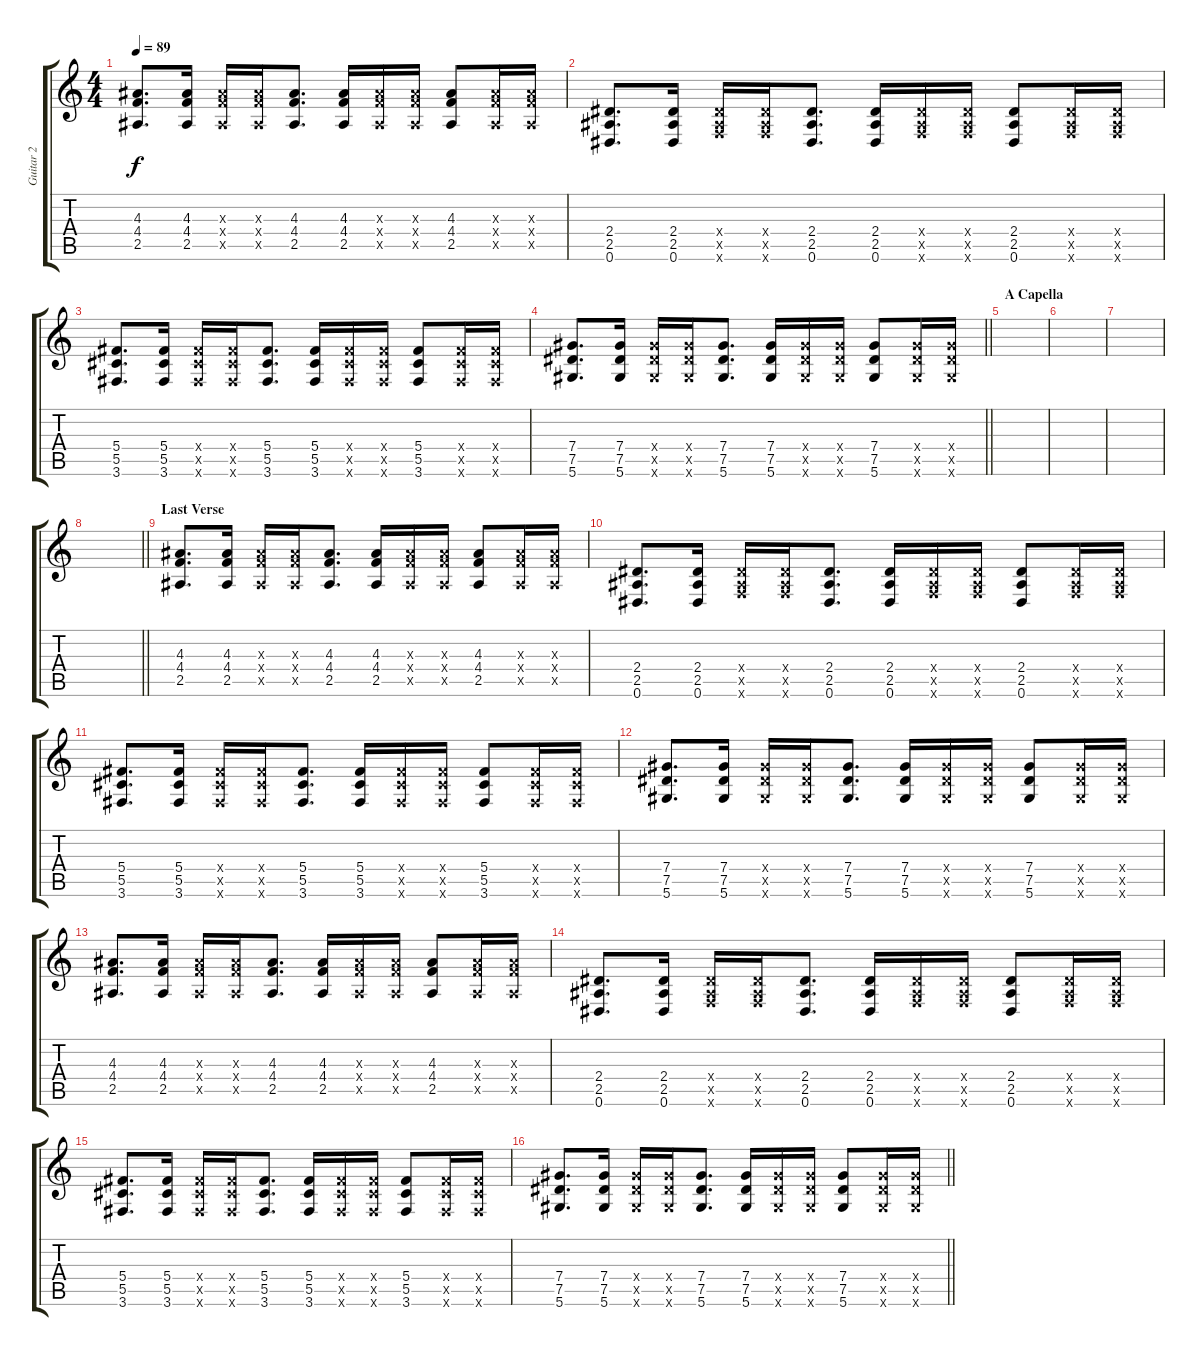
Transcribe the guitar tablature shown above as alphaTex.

\track ("Guitar 2" "Guitar 2") {instrument acousticguitarsteel}
\staff {score tabs}
\tuning (Eb4 Bb3 Gb3 Db3 Ab2 Eb2) {hide}
\ts (4 4)
\tempo 89
\clef g2
\ks c
(4.3 4.4 2.5).8{d dy f} (4.3 4.4 2.5).16 (4.3{x} 4.4{x} 2.5{x}).16 (4.3{x} 4.4{x} 2.5{x}).16 (4.3 4.4 2.5).8{d} (4.3 4.4 2.5).16 (4.3{x} 4.4{x} 2.5{x}).16 (4.3{x} 4.4{x} 2.5{x}).16 (4.3 4.4 2.5).8 (4.3{x} 4.4{x} 2.5{x}).16 (4.3{x} 4.4{x} 2.5{x}).16 |
(2.4 2.5 0.6).8{d} (2.4 2.5 0.6).16 (2.4{x} 2.5{x} 2.6{x}).16 (2.4{x} 2.5{x} 2.6{x}).16 (2.4 2.5 0.6).8{d} (2.4 2.5 0.6).16 (2.4{x} 2.5{x} 2.6{x}).16 (2.4{x} 2.5{x} 2.6{x}).16 (2.4 2.5 0.6).8 (2.4{x} 2.5{x} 2.6{x}).16 (2.4{x} 2.5{x} 2.6{x}).16 |
(5.4 5.5 3.6).8{d} (5.4 5.5 3.6).16 (5.4{x} 5.5{x} 3.6{x}).16 (5.4{x} 5.5{x} 3.6{x}).16 (5.4 5.5 3.6).8{d} (5.4 5.5 3.6).16 (5.4{x} 5.5{x} 3.6{x}).16 (5.4{x} 5.5{x} 3.6{x}).16 (5.4 5.5 3.6).8 (5.4{x} 5.5{x} 3.6{x}).16 (5.4{x} 5.5{x} 3.6{x}).16 |
\barLineRight lightlight
(7.4 7.5 5.6).8{d} (7.4 7.5 5.6).16 (7.4{x} 7.5{x} 5.6{x}).16 (7.4{x} 7.5{x} 5.6{x}).16 (7.4 7.5 5.6).8{d} (7.4 7.5 5.6).16 (7.4{x} 7.5{x} 5.6{x}).16 (7.4{x} 7.5{x} 5.6{x}).16 (7.4 7.5 5.6).8 (7.4{x} 7.5{x} 5.6{x}).16 (7.4{x} 7.5{x} 5.6{x}).16 |
\section ("" "A Capella")
|
|
|
\barLineRight lightlight
|
\section ("" "Last Verse")
(4.3 4.4 2.5).8{d} (4.3 4.4 2.5).16 (4.3{x} 4.4{x} 2.5{x}).16 (4.3{x} 4.4{x} 2.5{x}).16 (4.3 4.4 2.5).8{d} (4.3 4.4 2.5).16 (4.3{x} 4.4{x} 2.5{x}).16 (4.3{x} 4.4{x} 2.5{x}).16 (4.3 4.4 2.5).8 (4.3{x} 4.4{x} 2.5{x}).16 (4.3{x} 4.4{x} 2.5{x}).16 |
(2.4 2.5 0.6).8{d} (2.4 2.5 0.6).16 (2.4{x} 2.5{x} 2.6{x}).16 (2.4{x} 2.5{x} 2.6{x}).16 (2.4 2.5 0.6).8{d} (2.4 2.5 0.6).16 (2.4{x} 2.5{x} 2.6{x}).16 (2.4{x} 2.5{x} 2.6{x}).16 (2.4 2.5 0.6).8 (2.4{x} 2.5{x} 2.6{x}).16 (2.4{x} 2.5{x} 2.6{x}).16 |
(5.4 5.5 3.6).8{d} (5.4 5.5 3.6).16 (5.4{x} 5.5{x} 3.6{x}).16 (5.4{x} 5.5{x} 3.6{x}).16 (5.4 5.5 3.6).8{d} (5.4 5.5 3.6).16 (5.4{x} 5.5{x} 3.6{x}).16 (5.4{x} 5.5{x} 3.6{x}).16 (5.4 5.5 3.6).8 (5.4{x} 5.5{x} 3.6{x}).16 (5.4{x} 5.5{x} 3.6{x}).16 |
(7.4 7.5 5.6).8{d} (7.4 7.5 5.6).16 (7.4{x} 7.5{x} 5.6{x}).16 (7.4{x} 7.5{x} 5.6{x}).16 (7.4 7.5 5.6).8{d} (7.4 7.5 5.6).16 (7.4{x} 7.5{x} 5.6{x}).16 (7.4{x} 7.5{x} 5.6{x}).16 (7.4 7.5 5.6).8 (7.4{x} 7.5{x} 5.6{x}).16 (7.4{x} 7.5{x} 5.6{x}).16 |
(4.3 4.4 2.5).8{d} (4.3 4.4 2.5).16 (4.3{x} 4.4{x} 2.5{x}).16 (4.3{x} 4.4{x} 2.5{x}).16 (4.3 4.4 2.5).8{d} (4.3 4.4 2.5).16 (4.3{x} 4.4{x} 2.5{x}).16 (4.3{x} 4.4{x} 2.5{x}).16 (4.3 4.4 2.5).8 (4.3{x} 4.4{x} 2.5{x}).16 (4.3{x} 4.4{x} 2.5{x}).16 |
(2.4 2.5 0.6).8{d} (2.4 2.5 0.6).16 (2.4{x} 2.5{x} 2.6{x}).16 (2.4{x} 2.5{x} 2.6{x}).16 (2.4 2.5 0.6).8{d} (2.4 2.5 0.6).16 (2.4{x} 2.5{x} 2.6{x}).16 (2.4{x} 2.5{x} 2.6{x}).16 (2.4 2.5 0.6).8 (2.4{x} 2.5{x} 2.6{x}).16 (2.4{x} 2.5{x} 2.6{x}).16 |
(5.4 5.5 3.6).8{d} (5.4 5.5 3.6).16 (5.4{x} 5.5{x} 3.6{x}).16 (5.4{x} 5.5{x} 3.6{x}).16 (5.4 5.5 3.6).8{d} (5.4 5.5 3.6).16 (5.4{x} 5.5{x} 3.6{x}).16 (5.4{x} 5.5{x} 3.6{x}).16 (5.4 5.5 3.6).8 (5.4{x} 5.5{x} 3.6{x}).16 (5.4{x} 5.5{x} 3.6{x}).16 |
\barLineRight lightlight
(7.4 7.5 5.6).8{d} (7.4 7.5 5.6).16 (7.4{x} 7.5{x} 5.6{x}).16 (7.4{x} 7.5{x} 5.6{x}).16 (7.4 7.5 5.6).8{d} (7.4 7.5 5.6).16 (7.4{x} 7.5{x} 5.6{x}).16 (7.4{x} 7.5{x} 5.6{x}).16 (7.4 7.5 5.6).8 (7.4{x} 7.5{x} 5.6{x}).16 (7.4{x} 7.5{x} 5.6{x}).16
